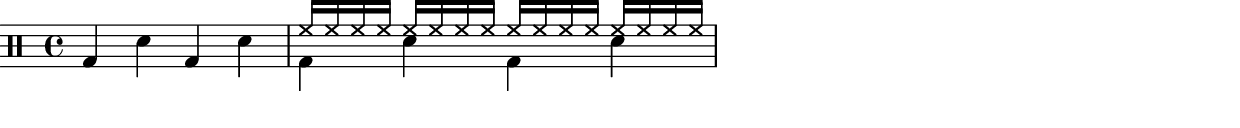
%% Generated by lilypond-book
%% Options: [exampleindent=10.16\mm,indent=0\mm,line-width=160\mm,paper-height=845.047\pt,paper-width=597.508\pt,papersize='(cons (* 597.508 pt) (* 845.047 pt))]
\include "lilypond-book-preamble.ly"


% ****************************************************************
% Start cut-&-pastable-section
% ****************************************************************

#(ly:set-option 'eps-box-padding 3.000000)



\paper {
  #(set-paper-size '(cons (* 597.508 pt) (* 845.047 pt)))
  indent = 0\mm
  line-width = 160\mm
  % offset the left padding, also add 1mm as lilypond creates cropped
  % images with a little space on the right
  line-width = #(- line-width (* mm  3.000000) (* mm 1))
}

\layout {
  
}




% ****************************************************************
% ly snippet:
% ****************************************************************
\sourcefilename "/lilypond-2.25.21/input/regression/midi-drums.ly"
\sourcefileline 0
\version "2.16.0" 
\header {
  texidoc = "Midi can create drums."
}

\score {
  \new DrumStaff <<
    \drummode {
      bd4 sn4 bd4 sn4
      <<
	{\voiceOne \repeat unfold 16 hh16 }
	\new DrumVoice { \voiceTwo bd4 sn4 bd4 sn4 }
      >> \oneVoice
    }
  >>
  \layout {}
  \midi {}
}



% ****************************************************************
% end ly snippet
% ****************************************************************
